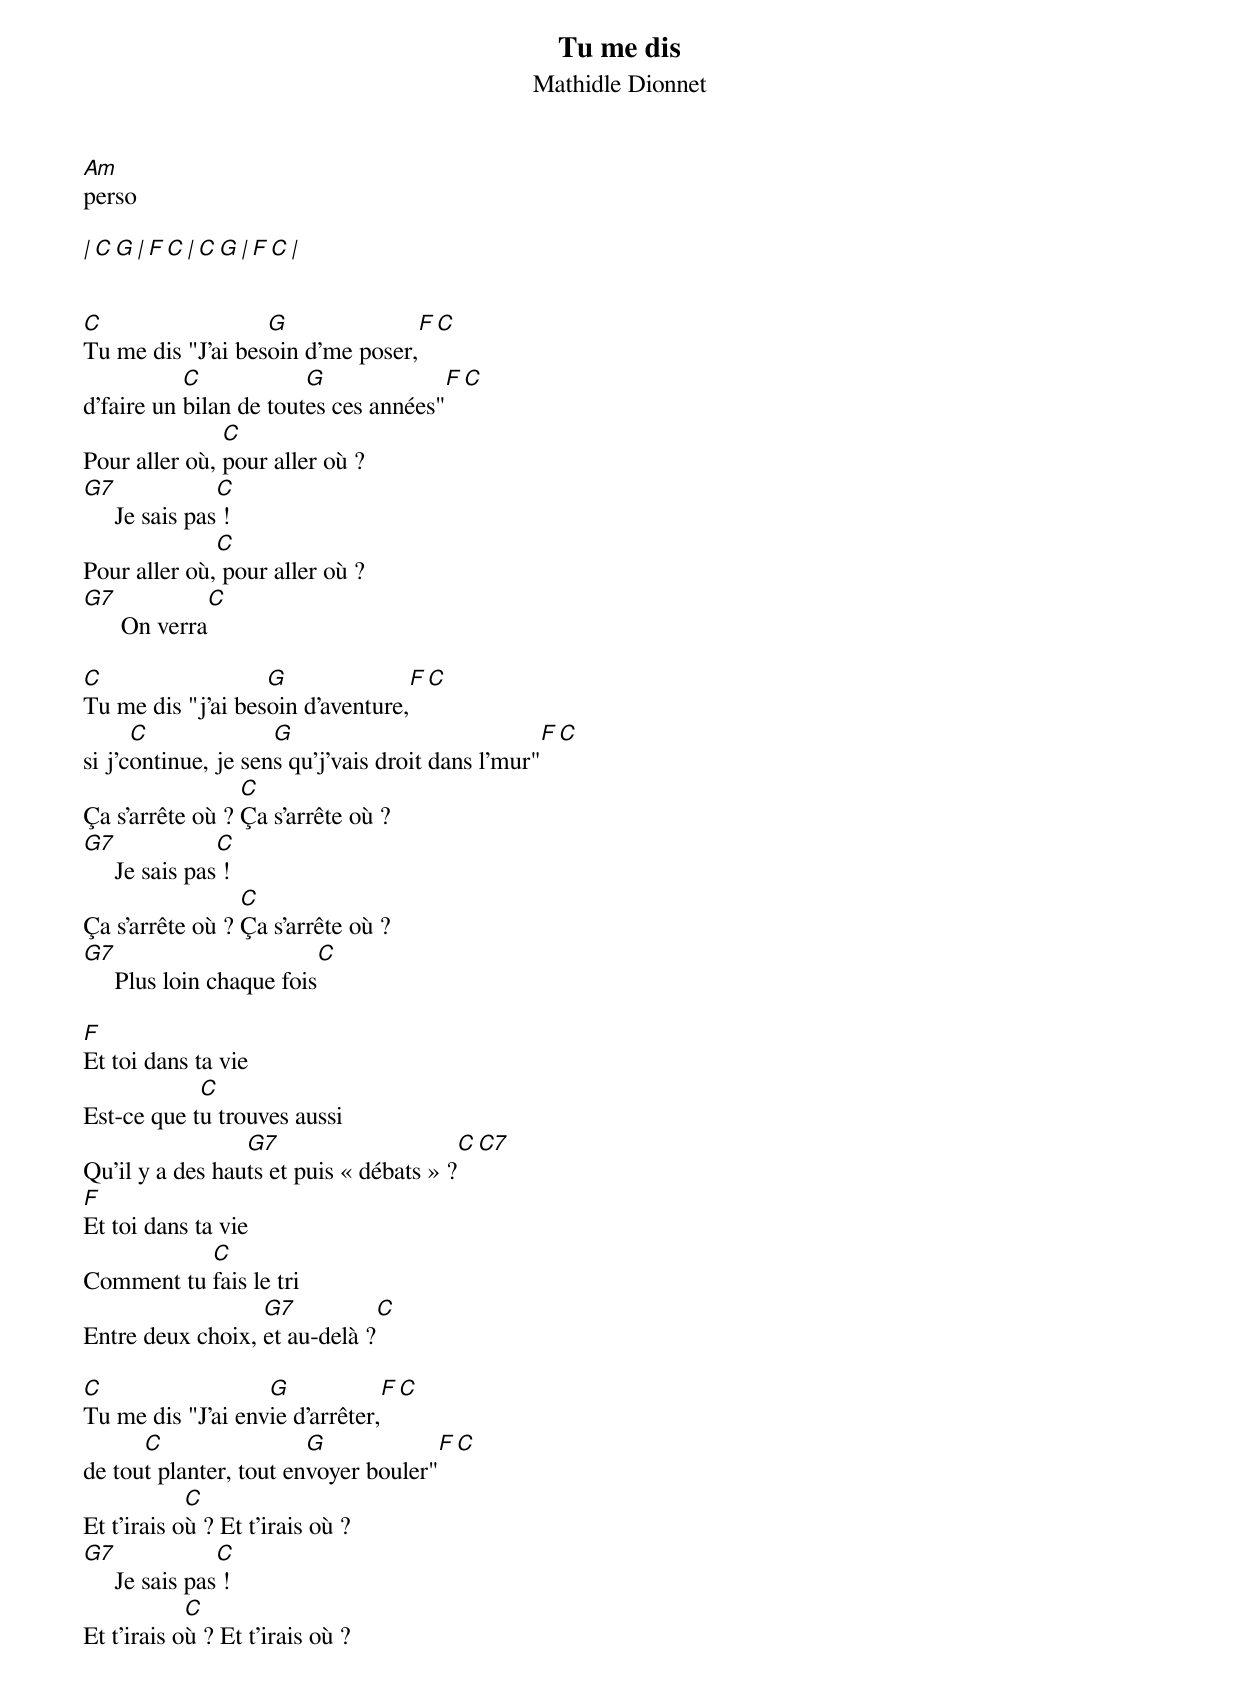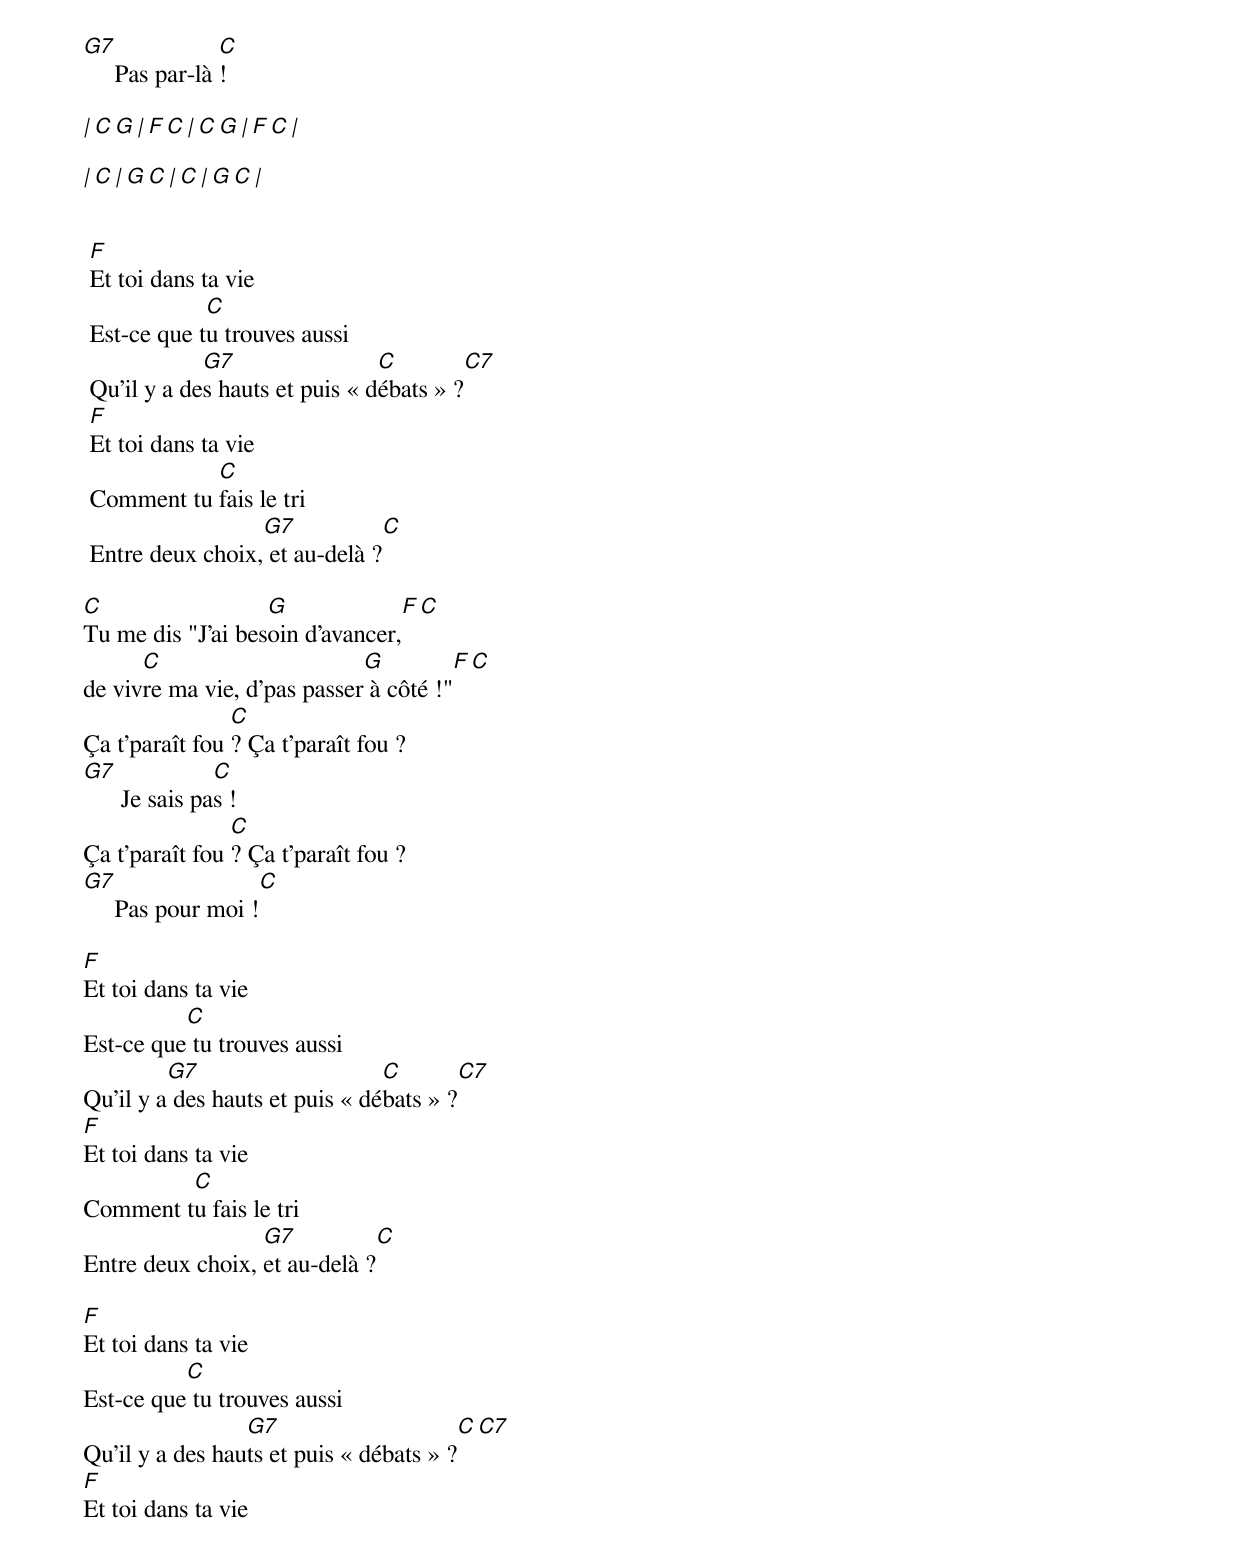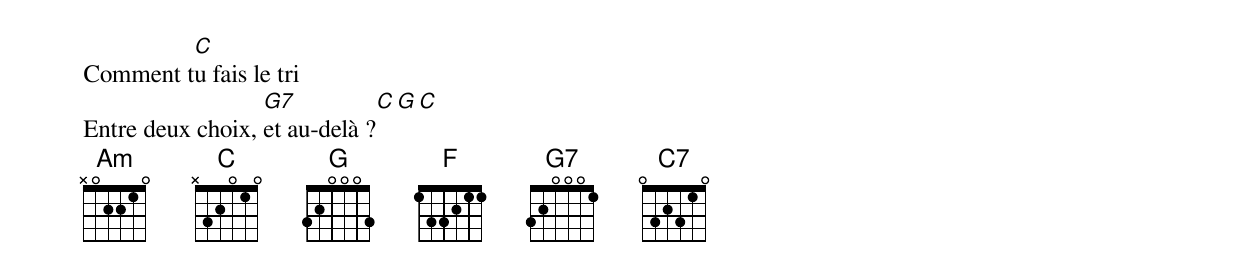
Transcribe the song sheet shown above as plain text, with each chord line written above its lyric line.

Tu me dis
Mathidle Dionnet
Am
perso

| C   G  | F  C  | C   G  | F  C  |


C		   G		       F       C
Tu me dis "J'ai besoin d'me poser,
           C		G		F    C
d'faire un bilan de toutes ces années"
	       C
Pour aller où, pour aller où ?
G7	        C
     Je sais pas !
	      C
Pour aller où, pour aller où ?
G7            C
      On verra

C		   G		       F       C
Tu me dis "j'ai besoin d'aventure,
      C		     G				   F    C
si j'continue, je sens qu'j'vais droit dans l'mur"
	         C
Ça s'arrête où ? Ça s'arrête où ?
G7	        C
     Je sais pas !
	         C
Ça s'arrête où ? Ça s'arrête où ?
G7			  C
     Plus loin chaque fois

F
Et toi dans ta vie
            C
Est-ce que tu trouves aussi
		 G7		        C                  C7
Qu'il y a des hauts et puis « débats » ?
F
Et toi dans ta vie
           C
Comment tu fais le tri
	          G7		  C
Entre deux choix, et au-delà ?

C		   G		  F       C
Tu me dis "J'ai envie d'arrêter,
      C			G		F     C
de tout planter, tout envoyer bouler"
	    C
Et t'irais où ? Et t'irais où ?
G7	        C
     Je sais pas !
	    C
Et t'irais où ? Et t'irais où ?
G7              C
     Pas par-là !

| C   G  | F  C  | C   G  | F  C  |

| C      | G  C  | C      | G     C  |


 F
 Et toi dans ta vie
             C
 Est-ce que tu trouves aussi
             G7		        C                  C7
 Qu'il y a des hauts et puis « débats » ?
 F
 Et toi dans ta vie
            C
 Comment tu fais le tri
 	          G7		  C
 Entre deux choix, et au-delà ?

C		   G		     F       C
Tu me dis "J'ai besoin d'avancer,
      C			     G		  F      C
de vivre ma vie, d'pas passer à côté !"
	        C
Ça t'paraît fou ? Ça t'paraît fou ?
G7	        C
      Je sais pas !
	        C
Ça t'paraît fou ? Ça t'paraît fou ?
G7	           C
     Pas pour moi !

F
Et toi dans ta vie
          C
Est-ce que tu trouves aussi
         G7		        C                  C7
Qu'il y a des hauts et puis « débats » ?
F
Et toi dans ta vie
         C
Comment tu fais le tri
	          G7		  C
Entre deux choix, et au-delà ?

F
Et toi dans ta vie
          C
Est-ce que tu trouves aussi
		 G7		        C                 C7
Qu'il y a des hauts et puis « débats » ?
F
Et toi dans ta vie
         C
Comment tu fais le tri
	          G7		  C    G  C
Entre deux choix, et au-delà ?
